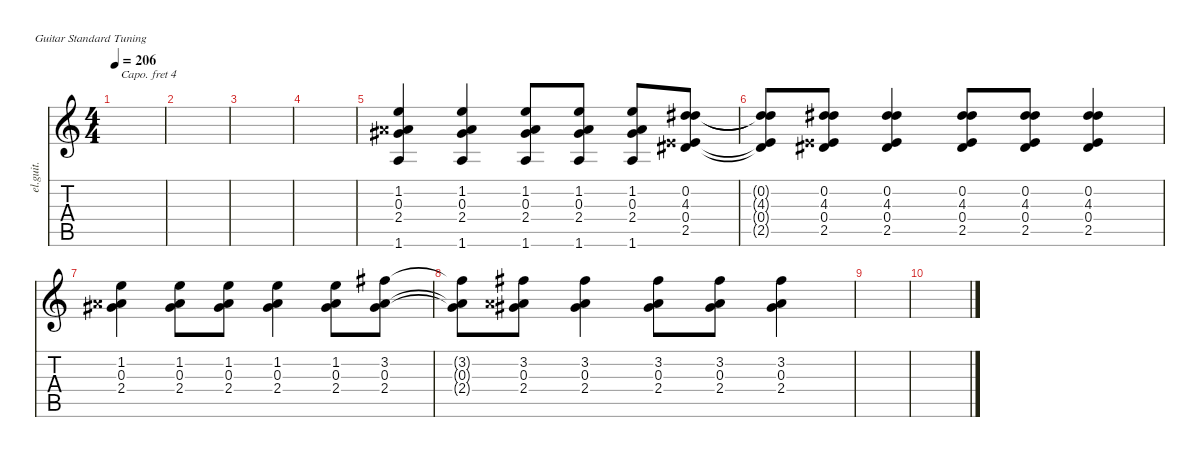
\defaultSystemsLayout 4
\hideDynamics
\bracketExtendMode nobrackets
\otherSystemsTrackNameOrientation horizontal
\track ("Clean Guitar" "el.guit.") {instrument electricguitarclean}
\staff {score tabs}
\capo 4
\tuning (E4 B3 G3 D3 A2 E2)
\ts (4 4)
\tempo 206
\clef g2
\ks c
|
|
|
|
(1.6 2.4{acc #} 1.2 0.3{acc x}).4{beam Up} (1.6 2.4{acc #} 1.2 0.3{acc x}).4{beam Up} (1.6 2.4{acc #} 1.2 0.3{acc x}).8{beam Up} (1.6 2.4{acc #} 1.2 0.3{acc x}).8{beam Up} (1.6 2.4{acc #} 1.2 0.3{acc x}).8{beam Up} (2.5{acc #} 0.4{acc x} 4.3{acc #} 0.2{acc #}).8{beam Up} |
(2.5{t acc #} 0.4{t acc x} 4.3{t acc #} 0.2{t acc #}).8{beam Up} (2.5{acc #} 0.4{acc x} 4.3{acc #} 0.2{acc #}).8{beam Up} (2.5{acc #} 0.4{acc x} 4.3{acc #} 0.2{acc #}).4{beam Up} (2.5{acc #} 0.4{acc x} 4.3{acc #} 0.2{acc #}).8{beam Up} (2.5{acc #} 0.4{acc x} 4.3{acc #} 0.2{acc #}).8{beam Up} (2.5{acc #} 0.4{acc x} 4.3{acc #} 0.2{acc #}).4{beam Up} |
(2.4{acc #} 1.2 0.3{acc x}).4{beam Down} (2.4{acc #} 1.2 0.3{acc x}).8{beam Down} (2.4{acc #} 1.2 0.3{acc x}).8{beam Down} (2.4{acc #} 1.2 0.3{acc x}).4{beam Down} (2.4{acc #} 1.2 0.3{acc x}).8{beam Down} (2.4{acc #} 3.2{acc #} 0.3{acc x}).8{beam Down} |
(3.2{t acc #} 2.4{t acc #} 0.3{t acc x}).8{beam Down} (2.4{acc #} 3.2{acc #} 0.3{acc x}).8{beam Down} (2.4{acc #} 3.2{acc #} 0.3{acc x}).4{beam Down} (2.4{acc #} 3.2{acc #} 0.3{acc x}).8{beam Down} (2.4{acc #} 3.2{acc #} 0.3{acc x}).8{beam Down} (2.4{acc #} 3.2{acc #} 0.3{acc x}).4{beam Down} |
|
\ks aminor
